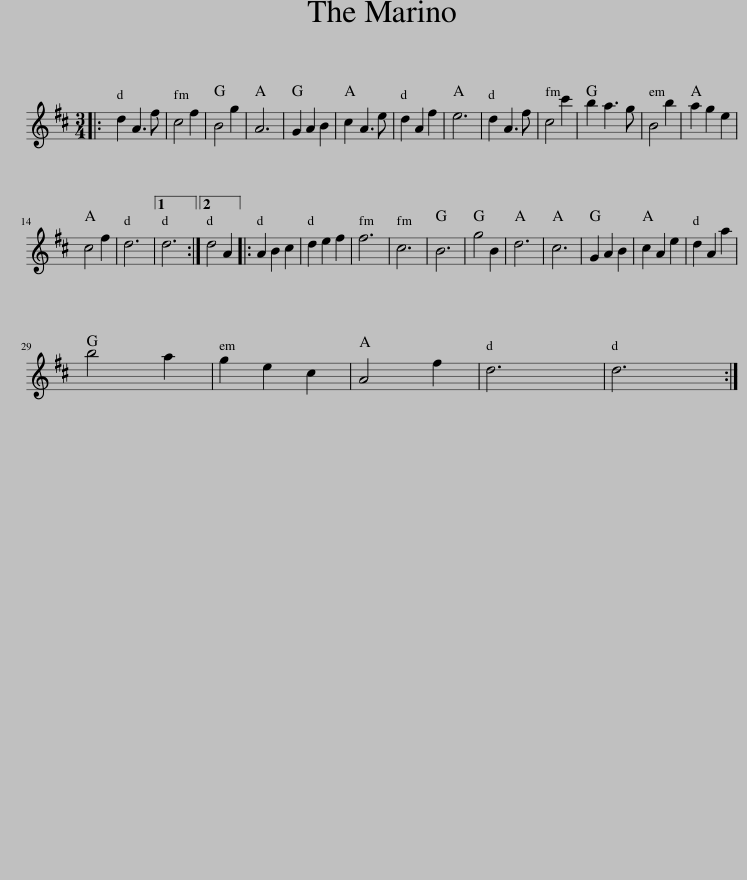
X:1
L:1/8
M:3/4
I:linebreak $
K:D
V:1 treble
V:1
|: d2 A3 f | c4 f2 | B4 g2 | A6 | G2 A2 B2 | %5
 c2 A3 e | d2 A2 f2 | e6 | d2 A3 f | c4 c'2 | %10
 b2 a3 g | B4 b2 | a2 g2 e2 |$ c4 f2 | d6 |1 %15
 d6 :|2 d4 A2 |: A2 B2 c2 | d2 e2 f2 | f6 | %20
 c6 | B6 | g4 B2 | d6 | c6 | %25
 G2 A2 B2 | c2 A2 e2 | d2 A2 a2 |$ b4 a2 | g2 e2 c2 | %30
 A4 f2 | d6 | d6 :| %33
